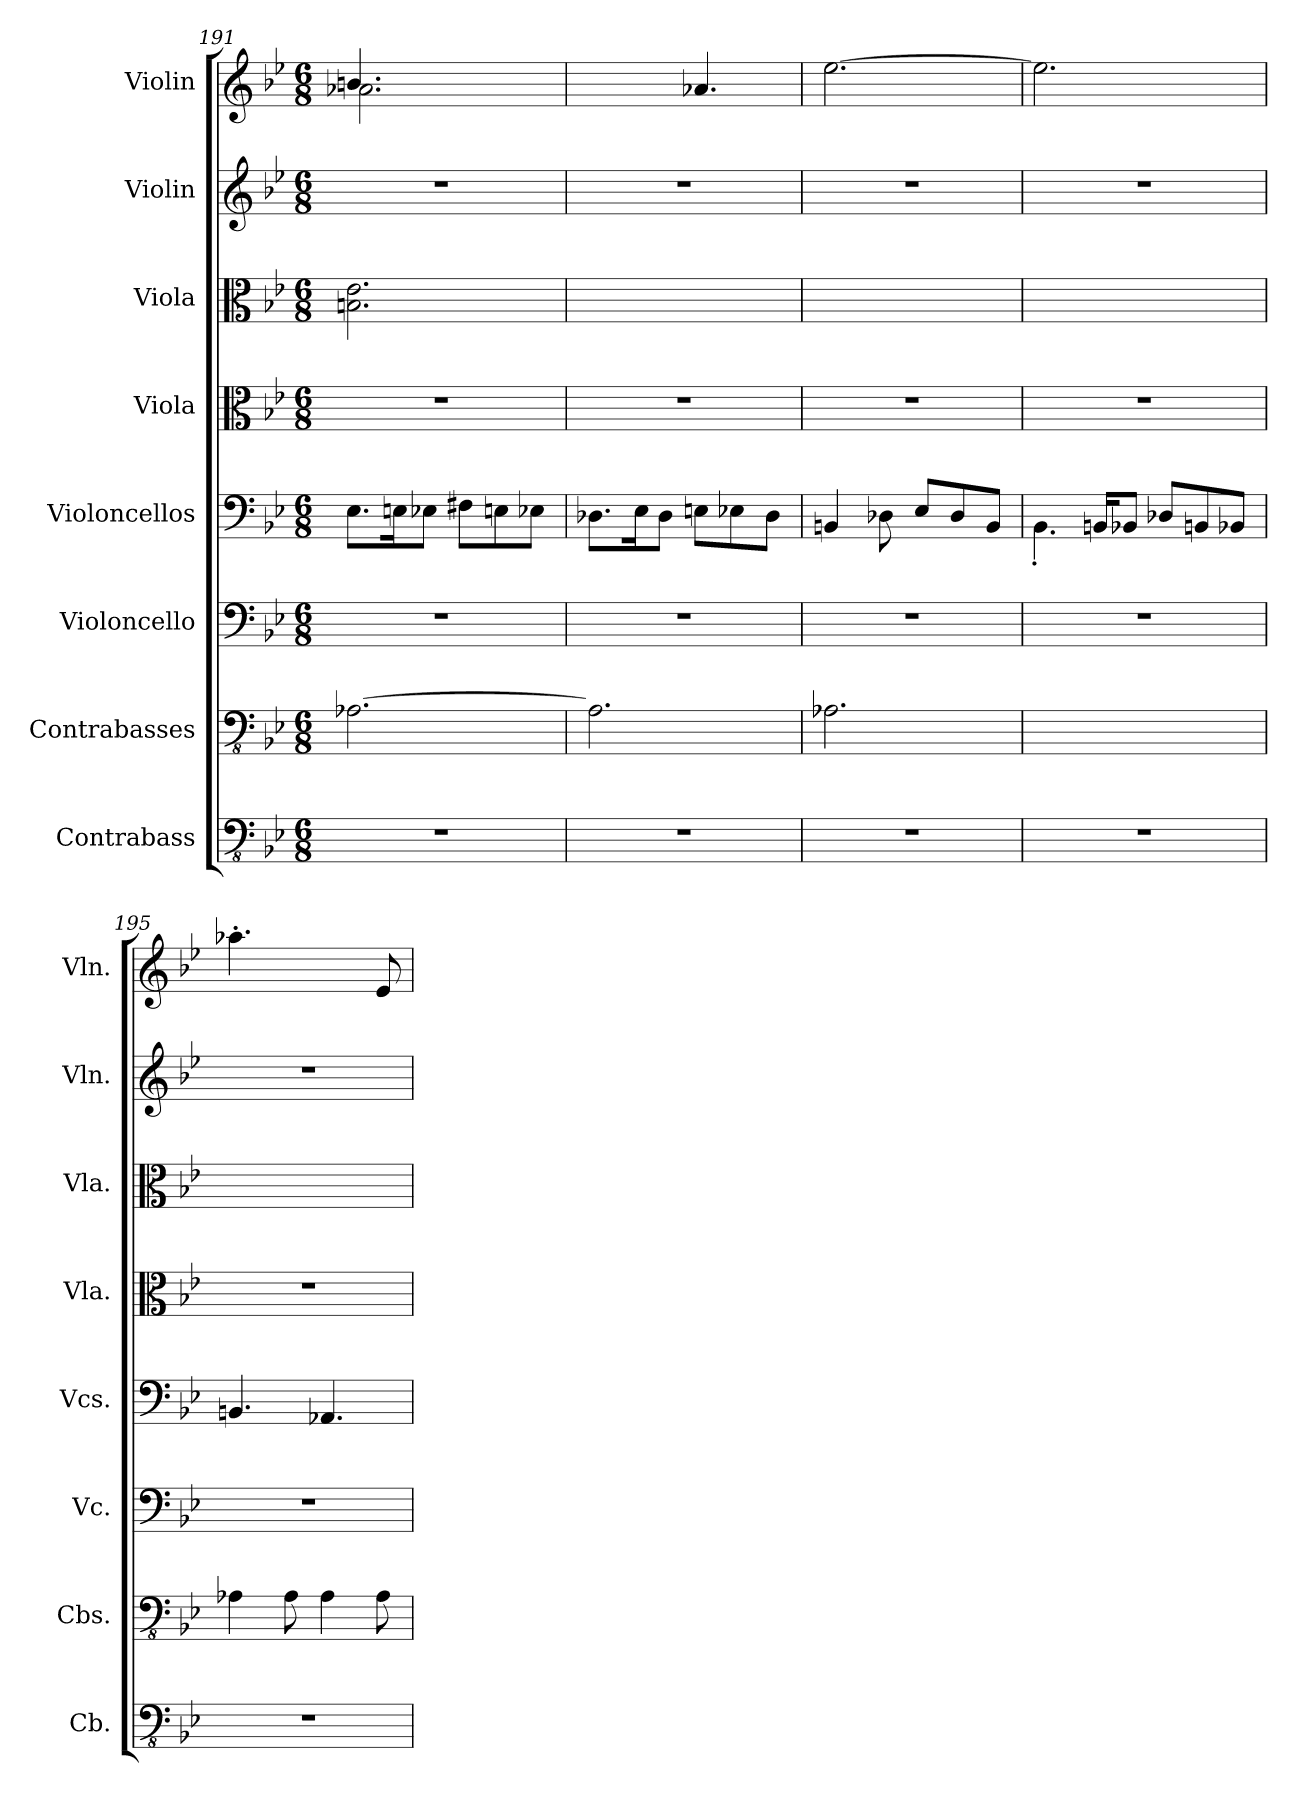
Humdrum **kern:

**kern	**kern	**kern	**kern	**kern	**kern	**kern	**kern
*part8	*part7	*part6	*part5	*part4	*part3	*part2	*part1
*staff8	*staff7	*staff6	*staff5	*staff4	*staff3	*staff2	*staff1
*I"Contrabass	*I"Contrabasses	*I"Violoncello	*I"Violoncellos	*I"Viola	*I"Viola	*I"Violin	*I"Violin
*I'Cb.	*I'Cbs.	*I'Vc.	*I'Vcs.	*I'Vla.	*I'Vla.	*I'Vln.	*I'Vln.
!!LO:PB:g=z
*clefFv4	*clefFv4	*clefF4	*clefF4	*clefC3	*clefC3	*clefG2	*clefG2
*ITrd7c12	*	*	*	*	*	*	*
*k[b-e-]	*k[b-e-]	*k[b-e-]	*k[b-e-]	*k[b-e-]	*k[b-e-]	*k[b-e-]	*k[b-e-]
*M6/8	*M6/8	*M6/8	*M6/8	*M6/8	*M6/8	*M6/8	*M6/8
=191	=191	=191	=191	=191	=191	=191	=191
*	*	*	*	*	*	*	*^
2.r	[2.AA-X\	2.r	8.E-\L	2.r	2.Bn\ 2.e-\	2.r	4.bn/	2.a-X\
.	.	.	16En\K	.	.	.	.	.
.	.	.	8E-X\J	.	.	.	.	.
.	.	.	8F#X\L	.	.	.	4.ryy	.
.	.	.	8En\	.	.	.	.	.
.	.	.	8E-X\J	.	.	.	.	.
*	*	*	*	*	*	*	*v	*v
=192	=192	=192	=192	=192	=192	=192	=192
2.r	2.AA-\]	2.r	8.D-X\L	2.r	2.ryy	2.r	4.ryy
.	.	.	16E-\K	.	.	.	.
.	.	.	8D-\J	.	.	.	.
.	.	.	8En\L	.	.	.	4.a-X/
.	.	.	8E-X\	.	.	.	.
.	.	.	8D-\J	.	.	.	.
=193	=193	=193	=193	=193	=193	=193	=193
2.r	2.AA-X\	2.r	4BBn/	2.r	2.ryy	2.r	[2.ee-\
.	.	.	8D-X\	.	.	.	.
.	.	.	8E-/L	.	.	.	.
.	.	.	8D-/	.	.	.	.
.	.	.	8BB/J	.	.	.	.
=194	=194	=194	=194	=194	=194	=194	=194
*	*	*	*^	*	*	*	*
2.r	2.ryy	2.r	8ryy	4.BB-'\	2.r	2.ryy	2.r	2.ee-\]
.	.	.	16ryy	.	.	.	.	.
.	.	.	16BBn/KL	.	.	.	.	.
.	.	.	8BB-X/J	.	.	.	.	.
.	.	.	8D-X/L	4.ryy	.	.	.	.
.	.	.	8BBn/	.	.	.	.	.
.	.	.	8BB-X/J	.	.	.	.	.
*	*	*	*v	*v	*	*	*	*
=195	=195	=195	=195	=195	=195	=195	=195
2.r	4AA-X\	2.r	4.BBn/	2.r	2.ryy	2.r	4.aa-X'\
.	8AA-\	.	.	.	.	.	.
.	4AA-\	.	4.AA-X/	.	.	.	4ryy
.	8AA-\	.	.	.	.	.	8e-/
=	=	=	=	=	=	=	=
*-	*-	*-	*-	*-	*-	*-	*-
